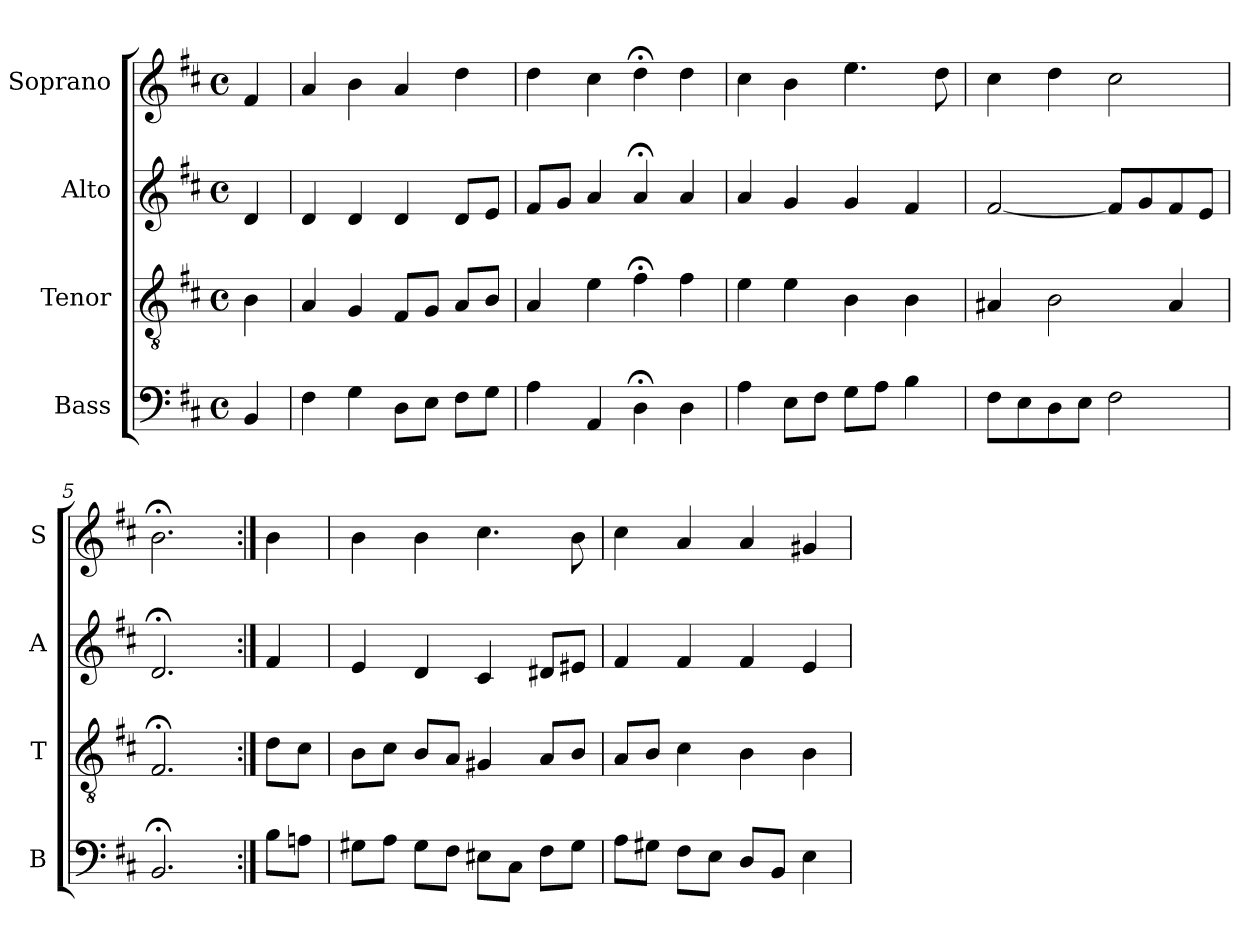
**kern	**kern	**kern	**kern
*part4	*part3	*part2	*part1
*staff4	*staff3	*staff2	*staff1
*I"Bass	*I"Tenor	*I"Alto	*I"Soprano
*I'B	*I'T	*I'A	*I'S
*clefF4	*clefGv2	*clefG2	*clefG2
*k[f#c#]	*k[f#c#]	*k[f#c#]	*k[f#c#]
*b:	*b:	*b:	*b:
*M4/4	*M4/4	*M4/4	*M4/4
*met(c)	*met(c)	*met(c)	*met(c)
*MM100	*MM100	*MM100	*MM100
=	=	=	=
4BB	4B	4d	4f#
=1	=1	=1	=1
4F#	4A	4d	4a
4G	4G	4d	4b
8DL	8F#L	4d	4a
8EJ	8GJ	.	.
8F#L	8AL	8dL	4dd
8GJ	8BJ	8eJ	.
=2	=2	=2	=2
4A	4A	8f#L	4dd
.	.	8gJ	.
4AA	4e	4a	4cc#
4D;<	4f#;<	4a;<	4dd;<
4D	4f#	4a	4dd
=3	=3	=3	=3
4A	4e	4a	4cc#
8EL	4e	4g	4b
8F#J	.	.	.
8GL	4B	4g	4.ee
8AJ	.	.	.
4B	4B	4f#	.
.	.	.	8dd
=4	=4	=4	=4
8F#L	4A#X	[2f#	4cc#
8E	.	.	.
8D	2B	.	4dd
8EJ	.	.	.
2F#	.	8f#L]	2cc#
.	.	8g	.
.	4A#	8f#	.
.	.	8eJ	.
=5	=5	=5	=5
2.BB;<	2.F#;<	2.d;<	2.b;<
=:|!	=:|!	=:|!	=:|!
8BL	8dL	4f#	4b
8AnJ	8c#J	.	.
=6	=6	=6	=6
8G#XL	8BL	4e	4b
8AJ	8c#J	.	.
8G#iL	8BiL	4di	4bi
8F#J	8AJ	.	.
8E#XL	4G#X	4c#	4.cc#
8C#J	.	.	.
8F#L	8AL	8d#XL	.
8G#J	8BJ	8e#XJ	8b
=7	=7	=7	=7
8AL	8AL	4f#	4cc#
8G#XJ	8BJ	.	.
8F#L	4c#	4f#	4a
8EJ	.	.	.
8DL	4B	4f#	4a
8BBJ	.	.	.
4E	4B	4e	4g#X
=	=	=	=
*-	*-	*-	*-
